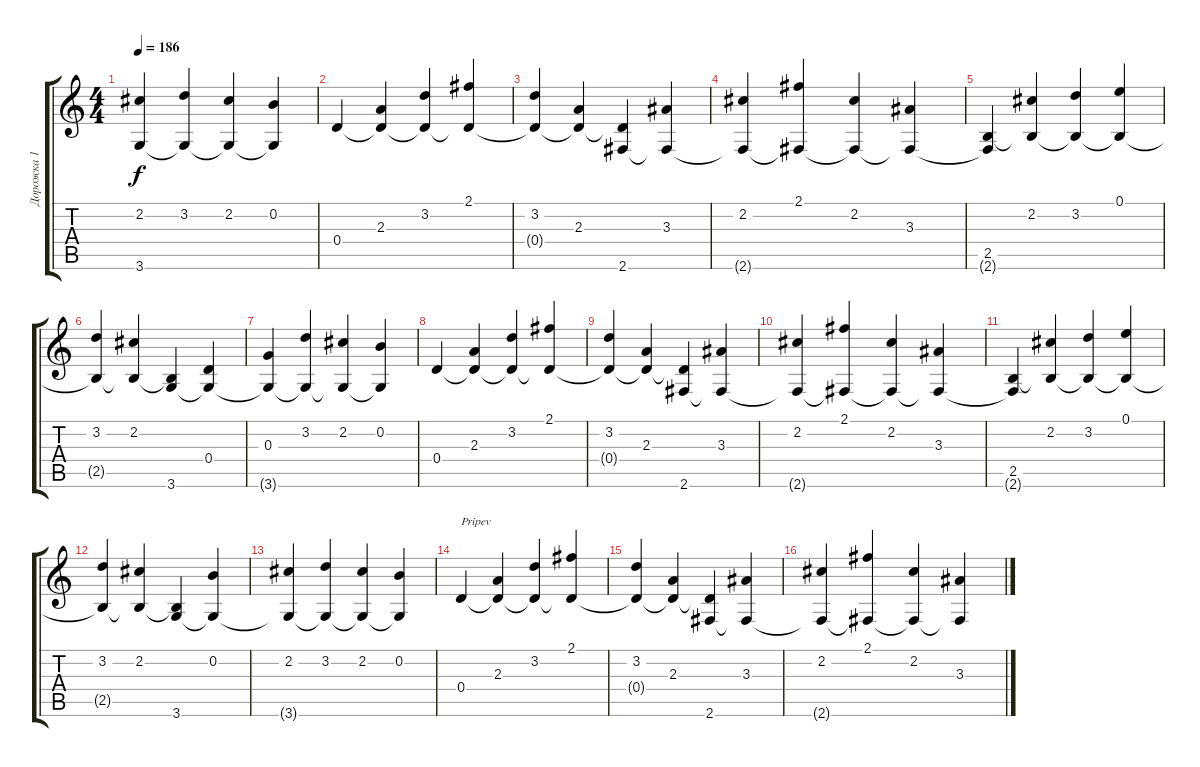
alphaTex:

\track ("Дорожка 1" "Дорожка 1") {instrument overdrivenguitar}
\staff {score tabs}
\tuning (E4 B3 G3 D3 A2 E2) {hide}
\ts (4 4)
\tempo 186
\clef g2
\ks c
(2.2 3.6{t}).4{dy f} (3.2 3.6{t}).4 (2.2 3.6{t}).4 (0.2 3.6{t}).4 |
0.4.4 (2.3 0.4{t}).4 (3.2 0.4{t}).4 (2.1 0.4{t}).4 |
(3.2 0.4{t}).4 (2.3 0.4{t}).4 (0.4{t} 2.6).4 (3.3 2.6{t}).4 |
(2.2 2.6{t}).4 (2.1 2.6{t}).4 (2.2 2.6{t}).4 (3.3 2.6{t}).4 |
(2.5 2.6{t}).4 (2.2 2.5{t}).4 (3.2 2.5{t}).4 (0.1 2.5{t}).4 |
(3.2 2.5{t}).4 (2.2 2.5{t}).4 (2.5{t} 3.6).4 (0.4 3.6{t}).4 |
(0.3 3.6{t}).4 (3.2 3.6{t}).4 (2.2 3.6{t}).4 (0.2 3.6{t}).4 |
0.4.4 (2.3 0.4{t}).4 (3.2 0.4{t}).4 (2.1 0.4{t}).4 |
(3.2 0.4{t}).4 (2.3 0.4{t}).4 (0.4{t} 2.6).4 (3.3 2.6{t}).4 |
(2.2 2.6{t}).4 (2.1 2.6{t}).4 (2.2 2.6{t}).4 (3.3 2.6{t}).4 |
(2.5 2.6{t}).4 (2.2 2.5{t}).4 (3.2 2.5{t}).4 (0.1 2.5{t}).4 |
(3.2 2.5{t}).4 (2.2 2.5{t}).4 (2.5{t} 3.6).4 (0.2 3.6{t}).4 |
(2.2 3.6{t}).4 (3.2 3.6{t}).4 (2.2 3.6{t}).4 (0.2 3.6{t}).4 |
0.4.4{txt "Pripev"} (2.3 0.4{t}).4 (3.2 0.4{t}).4 (2.1 0.4{t}).4 |
(3.2 0.4{t}).4 (2.3 0.4{t}).4 (0.4{t} 2.6).4 (3.3 2.6{t}).4 |
(2.2 2.6{t}).4 (2.1 2.6{t}).4 (2.2 2.6{t}).4 (3.3 2.6{t}).4
